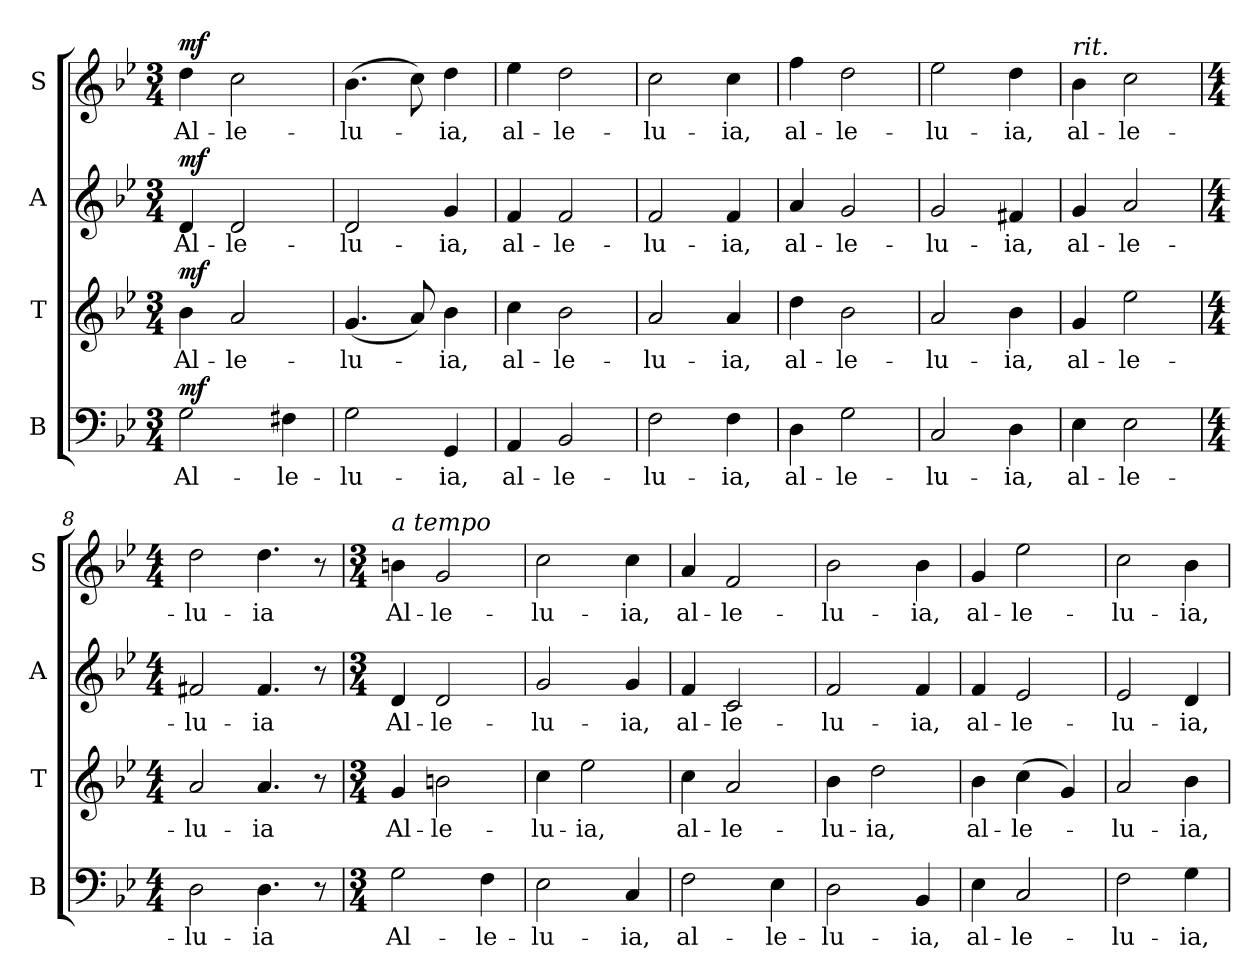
**kern	**text	**dynam	**kern	**text	**dynam	**kern	**text	**dynam	**kern	**text	**dynam
*part4	*part4	*part4	*part3	*part3	*part3	*part2	*part2	*part2	*part1	*part1	*part1
*staff4	*staff4	*staff4	*staff3	*staff3	*staff3	*staff2	*staff2	*staff2	*staff1	*staff1	*staff1
*I"B	*	*	*I"T	*	*	*I"A	*	*	*I"S	*	*
*I'B	*	*	*I'T	*	*	*I'A	*	*	*I'S	*	*
*clefF4	*	*	*clefG2	*	*	*clefG2	*	*	*clefG2	*	*
*k[b-e-]	*	*	*k[b-e-]	*	*	*k[b-e-]	*	*	*k[b-e-]	*	*
*M3/4	*	*	*M3/4	*	*	*M3/4	*	*	*M3/4	*	*
*MM168	*	*	*MM168	*	*	*MM168	*	*	*MM168	*	*
=1	=1	=1	=1	=1	=1	=1	=1	=1	=1	=1	=1
!	!	!LO:DY:a	!	!	!LO:DY:a	!	!	!LO:DY:a	!	!	!LO:DY:a
2G\	Al-	mf	4b-\	Al-	mf	4d/	Al-	mf	4dd\	Al-	mf
.	.	.	2a/	-le-	.	2d/	-le-	.	2cc\	-le-	.
4F#X\	-le-	.	.	.	.	.	.	.	.	.	.
=2	=2	=2	=2	=2	=2	=2	=2	=2	=2	=2	=2
2G\	-lu-	.	(4.g/	-lu-	.	2d/	-lu-	.	(4.b-\	-lu-	.
.	.	.	8a/)	.	.	.	.	.	8cc\)	.	.
4GG/	-ia,	.	4b-\	-ia,	.	4g/	-ia,	.	4dd\	-ia,	.
=3	=3	=3	=3	=3	=3	=3	=3	=3	=3	=3	=3
4AA/	al-	.	4cc\	al-	.	4f/	al-	.	4ee-\	al-	.
2BB-/	-le-	.	2b-\	-le-	.	2f/	-le-	.	2dd\	-le-	.
=4	=4	=4	=4	=4	=4	=4	=4	=4	=4	=4	=4
2F\	-lu-	.	2a/	-lu-	.	2f/	-lu-	.	2cc\	-lu-	.
4F\	-ia,	.	4a/	-ia,	.	4f/	-ia,	.	4cc\	-ia,	.
=5	=5	=5	=5	=5	=5	=5	=5	=5	=5	=5	=5
4D\	al-	.	4dd\	al-	.	4a/	al-	.	4ff\	al-	.
2G\	-le-	.	2b-\	-le-	.	2g/	-le-	.	2dd\	-le-	.
=6	=6	=6	=6	=6	=6	=6	=6	=6	=6	=6	=6
2C/	-lu-	.	2a/	-lu-	.	2g/	-lu-	.	2ee-\	-lu-	.
4D\	-ia,	.	4b-\	-ia,	.	4f#X/	-ia,	.	4dd\	-ia,	.
=7	=7	=7	=7	=7	=7	=7	=7	=7	=7	=7	=7
*	*	*	*	*	*	*	*	*	*MM148	*	*
!	!	!	!	!	!	!	!	!	!LO:TX:a:i:t=rit.	!	!
4E-\	al-	.	4g/	al-	.	4g/	al-	.	4b-\	al-	.
2E-\	-le-	.	2ee-\	-le-	.	2a/	-le-	.	2cc\	-le-	.
=8	=8	=8	=8	=8	=8	=8	=8	=8	=8	=8	=8
*M4/4	*	*	*M4/4	*	*	*M4/4	*	*	*M4/4	*	*
2D\	-lu-	.	2a/	-lu-	.	2f#X/	-lu-	.	2dd\	-lu-	.
4.D\	-ia	.	4.a/	-ia	.	4.f#/	-ia	.	4.dd\	-ia	.
8r	.	.	8r	.	.	8r	.	.	8r	.	.
!!LO:LB:g=z
=9	=9	=9	=9	=9	=9	=9	=9	=9	=9	=9	=9
*M3/4	*	*	*M3/4	*	*	*M3/4	*	*	*M3/4	*	*
*	*	*	*	*	*	*	*	*	*MM168	*	*
!	!	!	!	!	!	!	!	!	!LO:TX:a:i:t=a tempo	!	!
2G\	Al-	.	4g/	Al-	.	4d/	Al-	.	4bn\	Al-	.
.	.	.	2bn\	-le-	.	2d/	-le-	.	2g/	-le-	.
4F\	-le-	.	.	.	.	.	.	.	.	.	.
=10	=10	=10	=10	=10	=10	=10	=10	=10	=10	=10	=10
2E-\	-lu-	.	4cc\	-lu-	.	2g/	-lu-	.	2cc\	-lu-	.
.	.	.	2ee-\	-ia,	.	.	.	.	.	.	.
4C/	-ia,	.	.	.	.	4g/	-ia,	.	4cc\	-ia,	.
=11	=11	=11	=11	=11	=11	=11	=11	=11	=11	=11	=11
2F\	al-	.	4cc\	al-	.	4f/	al-	.	4a/	al-	.
.	.	.	2a/	-le-	.	2c/	-le-	.	2f/	-le-	.
4E-\	-le-	.	.	.	.	.	.	.	.	.	.
=12	=12	=12	=12	=12	=12	=12	=12	=12	=12	=12	=12
2D\	-lu-	.	4b-\	-lu-	.	2f/	-lu-	.	2b-\	-lu-	.
.	.	.	2dd\	-ia,	.	.	.	.	.	.	.
4BB-/	-ia,	.	.	.	.	4f/	-ia,	.	4b-\	-ia,	.
=13	=13	=13	=13	=13	=13	=13	=13	=13	=13	=13	=13
4E-\	al-	.	4b-\	al-	.	4f/	al-	.	4g/	al-	.
2C/	-le-	.	(4cc\	-le-	.	2e-/	-le-	.	2ee-\	-le-	.
.	.	.	4g/)	.	.	.	.	.	.	.	.
=14	=14	=14	=14	=14	=14	=14	=14	=14	=14	=14	=14
2F\	-lu-	.	2a/	-lu-	.	2e-/	-lu-	.	2cc\	-lu-	.
4G\	-ia,	.	4b-\	-ia,	.	4d/	-ia,	.	4b-\	-ia,	.
=	=	=	=	=	=	=	=	=	=	=	=
*-	*-	*-	*-	*-	*-	*-	*-	*-	*-	*-	*-
